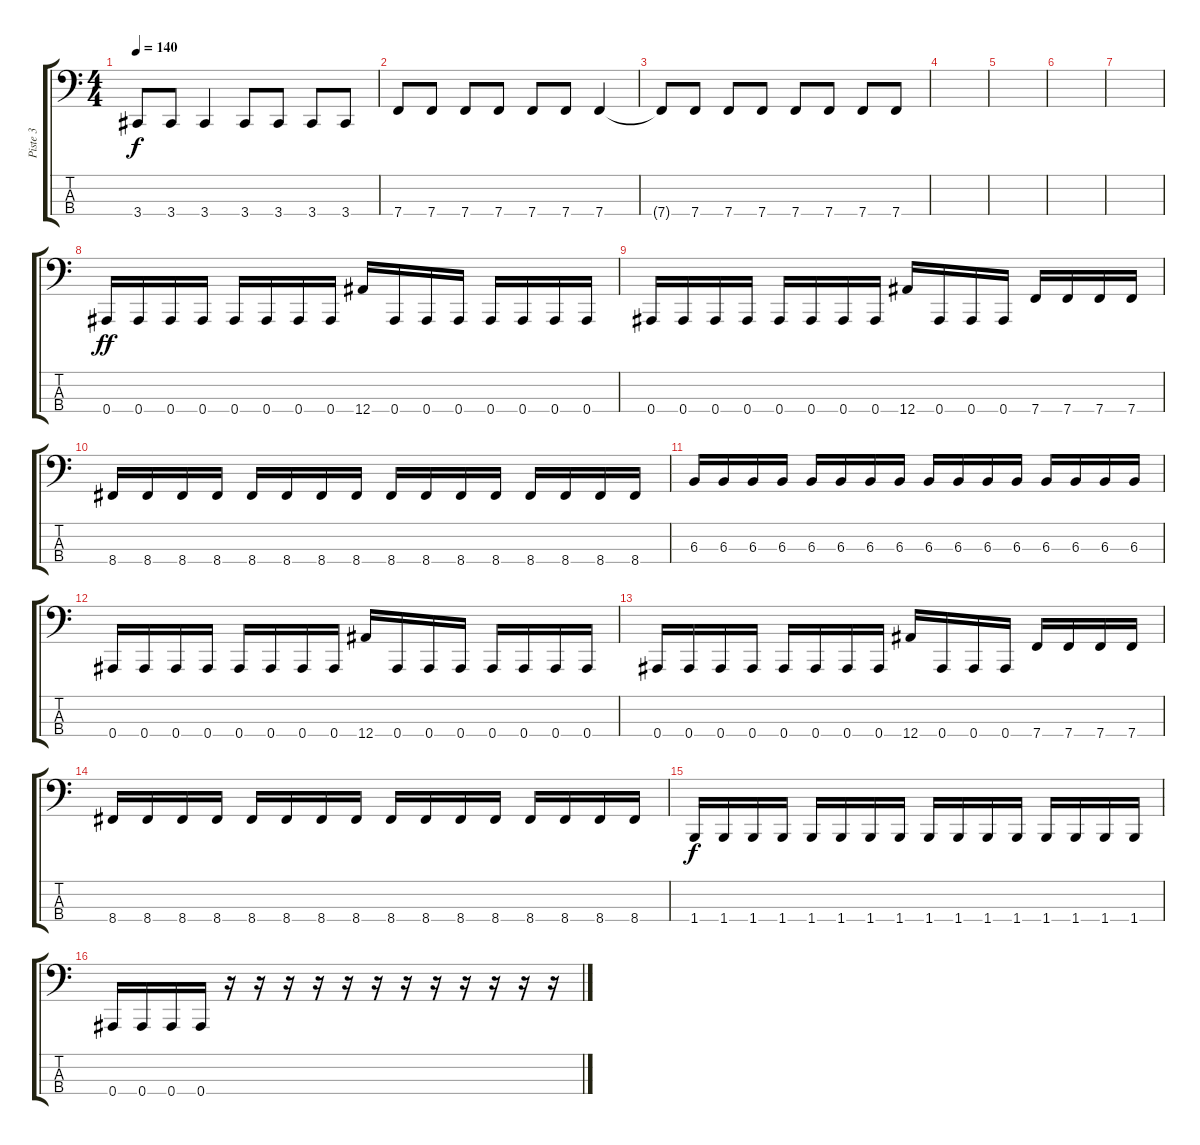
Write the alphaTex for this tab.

\track ("Piste 3" "Piste 3") {instrument electricbasspick}
\staff {score tabs}
\tuning (Eb2 Bb1 F1 Bb0) {hide}
\ts (4 4)
\tempo 140
\clef f4
\ks c
3.4{t}.8{dy f} 3.4.8 3.4.4 3.4.8 3.4.8 3.4.8 3.4.8 |
7.4.8 7.4.8 7.4.8 7.4.8 7.4.8 7.4.8 7.4.4 |
7.4{t}.8 7.4.8 7.4.8 7.4.8 7.4.8 7.4.8 7.4.8 7.4.8 |
|
|
|
|
0.4.16{dy ff} 0.4.16 0.4.16 0.4.16 0.4.16 0.4.16 0.4.16 0.4.16 12.4.16 0.4.16 0.4.16 0.4.16 0.4.16 0.4.16 0.4.16 0.4.16 |
0.4.16 0.4.16 0.4.16 0.4.16 0.4.16 0.4.16 0.4.16 0.4.16 12.4.16 0.4.16 0.4.16 0.4.16 7.4.16 7.4.16 7.4.16 7.4.16 |
8.4.16 8.4.16 8.4.16 8.4.16 8.4.16 8.4.16 8.4.16 8.4.16 8.4.16 8.4.16 8.4.16 8.4.16 8.4.16 8.4.16 8.4.16 8.4.16 |
6.3.16 6.3.16 6.3.16 6.3.16 6.3.16 6.3.16 6.3.16 6.3.16 6.3.16 6.3.16 6.3.16 6.3.16 6.3.16 6.3.16 6.3.16 6.3.16 |
0.4.16 0.4.16 0.4.16 0.4.16 0.4.16 0.4.16 0.4.16 0.4.16 12.4.16 0.4.16 0.4.16 0.4.16 0.4.16 0.4.16 0.4.16 0.4.16 |
0.4.16 0.4.16 0.4.16 0.4.16 0.4.16 0.4.16 0.4.16 0.4.16 12.4.16 0.4.16 0.4.16 0.4.16 7.4.16 7.4.16 7.4.16 7.4.16 |
8.4.16 8.4.16 8.4.16 8.4.16 8.4.16 8.4.16 8.4.16 8.4.16 8.4.16 8.4.16 8.4.16 8.4.16 8.4.16 8.4.16 8.4.16 8.4.16 |
1.4.16{dy f} 1.4.16 1.4.16 1.4.16 1.4.16 1.4.16 1.4.16 1.4.16 1.4.16 1.4.16 1.4.16 1.4.16 1.4.16 1.4.16 1.4.16 1.4.16 |
0.4.16 0.4.16 0.4.16 0.4.16 r.16 r.16 r.16 r.16 r.16 r.16 r.16 r.16 r.16 r.16 r.16 r.16
